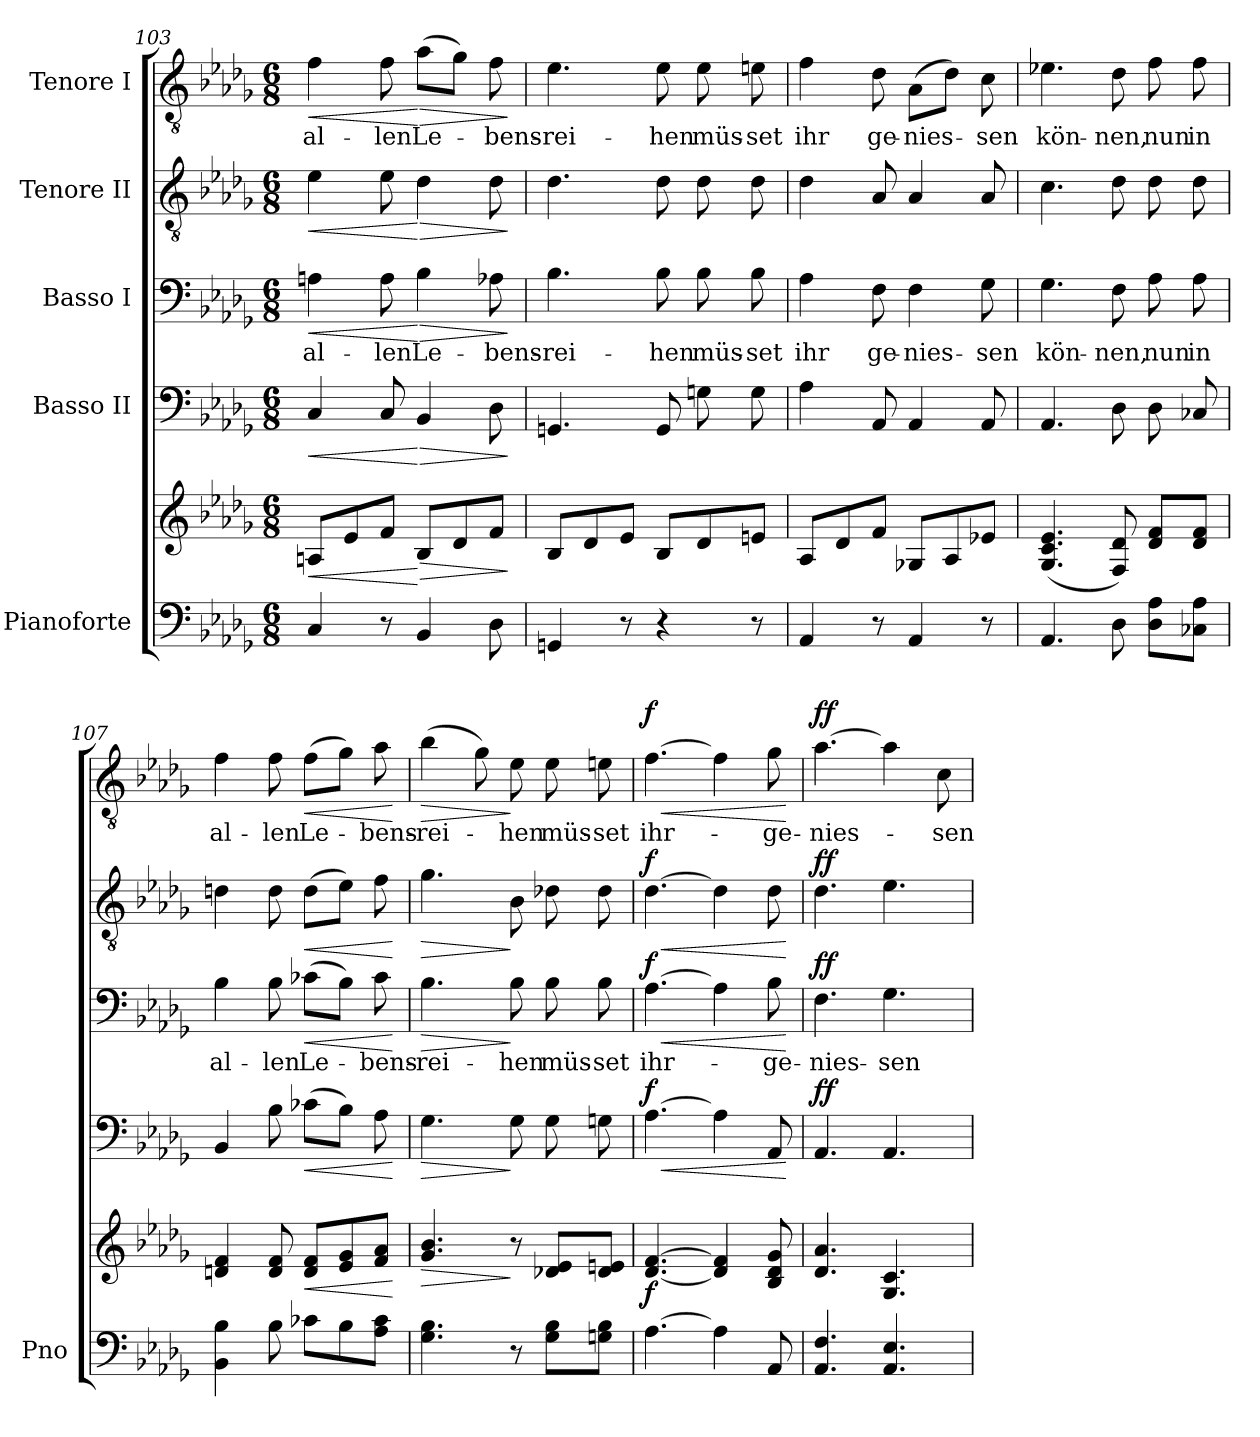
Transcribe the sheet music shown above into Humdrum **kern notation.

**kern	**kern	**dynam	**kern	**dynam	**kern	**text	**dynam	**kern	**dynam	**kern	**text	**dynam
*part5	*part5	*part5	*part4	*part4	*part3	*part3	*part3	*part2	*part2	*part1	*part1	*part1
*staff6	*staff5	*staff5/6	*staff4	*staff4	*staff3	*staff3	*staff3	*staff2	*staff2	*staff1	*staff1	*staff1
*I"Pianoforte	*	*	*I"Basso II	*	*I"Basso I	*	*	*I"Tenore II	*	*I"Tenore I	*	*
*I'Pno	*	*	*	*	*	*	*	*	*	*	*	*
*clefF4	*clefG2	*	*clefF4	*	*clefF4	*	*	*clefGv2	*	*clefGv2	*	*
*k[b-e-a-d-g-]	*k[b-e-a-d-g-]	*	*k[b-e-a-d-g-]	*	*k[b-e-a-d-g-]	*	*	*k[b-e-a-d-g-]	*	*k[b-e-a-d-g-]	*	*
*M6/8	*M6/8	*	*M6/8	*	*M6/8	*	*	*M6/8	*	*M6/8	*	*
=103	=103	=103	=103	=103	=103	=103	=103	=103	=103	=103	=103	=103
!	!	!LO:HP:b	!	!LO:HP:b	!	!LO:LY:b	!LO:HP:b	!	!LO:HP:b	!	!LO:LY:b	!LO:HP:b
4C/	8An/L	<	4C/	<	4An\	al-	<	4e-\	<	4f\	al-	<
.	8e-/	.	.	.	.	.	.	.	.	.	.	.
!	!	!	!	!	!	!LO:LY:b	!	!	!	!	!LO:LY:b	!
8r	8f/J	.	8C/	.	8A\	-len	.	8e-\	.	8f\	-len	.
!	!	!LO:HP:n=1:b	!	!LO:HP:n=1:b	!	!LO:LY:b	!LO:HP:n=1:b	!	!LO:HP:n=1:b	!	!LO:LY:b	!LO:HP:n=1:b
4BB-/	8B-/L	[ >	4BB-/	[ >	4B-\	Le-	[ >	4d-\	[ >	(8a-\L	Le-	[ >
.	8d-/	.	.	.	.	.	.	.	.	8g-\J)	.	.
!	!	!	!	!	!	!LO:LY:b	!	!	!	!	!LO:LY:b	!
8D-\	8f/J	.	8D-\	.	8A-X\	-bens-	.	8d-\	.	8f\	-bens-	.
.	.	]	.	]	.	.	]	.	]	.	.	]
=104	=104	=104	=104	=104	=104	=104	=104	=104	=104	=104	=104	=104
!	!	!	!	!	!	!LO:LY:b	!	!	!	!	!LO:LY:b	!
4GGn/	8B-/L	.	4.GGn/	.	4.B-\	-rei-	.	4.d-\	.	4.e-\	-rei-	.
.	8d-/	.	.	.	.	.	.	.	.	.	.	.
8r	8e-/J	.	.	.	.	.	.	.	.	.	.	.
!	!	!	!	!	!	!LO:LY:b	!	!	!	!	!LO:LY:b	!
4r	8B-/L	.	8GG/	.	8B-\	-hen	.	8d-\	.	8e-\	-hen	.
!	!	!	!	!	!	!LO:LY:b	!	!	!	!	!LO:LY:b	!
.	8d-/	.	8Gn\	.	8B-\	müs-	.	8d-\	.	8e-\	müs-	.
!	!	!	!	!	!	!LO:LY:b	!	!	!	!	!LO:LY:b	!
8r	8en/J	.	8G\	.	8B-\	-set	.	8d-\	.	8en\	-set	.
=105	=105	=105	=105	=105	=105	=105	=105	=105	=105	=105	=105	=105
!	!	!	!	!	!	!LO:LY:b	!	!	!	!	!LO:LY:b	!
4AA-/	8A-/L	.	4A-\	.	4A-\	ihr	.	4d-\	.	4f\	ihr	.
.	8d-/	.	.	.	.	.	.	.	.	.	.	.
!	!	!	!	!	!	!LO:LY:b	!	!	!	!	!LO:LY:b	!
8r	8f/J	.	8AA-/	.	8F\	ge-	.	8A-/	.	8d-\	ge-	.
!	!	!	!	!	!	!LO:LY:b	!	!	!	!	!LO:LY:b	!
4AA-/	8G-X/L	.	4AA-/	.	4F\	-nies-	.	4A-/	.	(8A-\L	-nies-	.
.	8A-/	.	.	.	.	.	.	.	.	8d-\J)	.	.
!	!	!	!	!	!	!LO:LY:b	!	!	!	!	!LO:LY:b	!
8r	8e-X/J	.	8AA-/	.	8G-\	-sen	.	8A-/	.	8c\	-sen	.
=106	=106	=106	=106	=106	=106	=106	=106	=106	=106	=106	=106	=106
!	!	!	!	!	!	!LO:LY:b	!	!	!	!	!LO:LY:b	!
4.AA-/	(4.G-/ 4.c/ 4.e-/	.	4.AA-/	.	4.G-\	kön-	.	4.c\	.	4.e-X\	kön-	.
!	!	!	!	!	!	!LO:LY:b	!	!	!	!	!LO:LY:b	!
8D-\	8F/ 8d-/)	.	8D-\	.	8F\	-nen,	.	8d-\	.	8d-\	-nen,	.
!	!	!	!	!	!	!LO:LY:b	!	!	!	!	!LO:LY:b	!
8D-\ 8A-\L	8d-/ 8f/L	.	8D-\	.	8A-\	nun	.	8d-\	.	8f\	nun	.
!	!	!	!	!	!	!LO:LY:b	!	!	!	!	!LO:LY:b	!
8C-X\ 8A-\J	8d-/ 8f/J	.	8C-X/	.	8A-\	in	.	8d-\	.	8f\	in	.
=107	=107	=107	=107	=107	=107	=107	=107	=107	=107	=107	=107	=107
!	!	!	!	!	!	!LO:LY:b	!	!	!	!	!LO:LY:b	!
4BB-\ 4B-\	4dn/ 4f/	.	4BB-/	.	4B-\	al-	.	4dn\	.	4f\	al-	.
!	!	!	!	!	!	!LO:LY:b	!	!	!	!	!LO:LY:b	!
8B-\	8d/ 8f/	.	8B-\	.	8B-\	-len	.	8d\	.	8f\	-len	.
!	!	!LO:HP:b	!	!LO:HP:b	!	!LO:LY:b	!LO:HP:b	!	!LO:HP:b	!	!LO:LY:b	!LO:HP:b
8c-X\L	8d/ 8f/L	<	(8c-X\L	<	(8c-X\L	Le-	<	(8d\L	<	(8f\L	Le-	<
8B-\	8e-/ 8g-/	.	8B-\J)	.	8B-\J)	.	.	8e-\J)	.	8g-\J)	.	.
!	!	!	!	!	!	!LO:LY:b	!	!	!	!	!LO:LY:b	!
8A-\ 8c-\J	8f/ 8a-/J	.	8A-\	.	8c-\	-bens-	.	8f\	.	8a-\	-bens-	.
.	.	[	.	[	.	.	[	.	[	.	.	[
!!LO:PB:g=z
=108	=108	=108	=108	=108	=108	=108	=108	=108	=108	=108	=108	=108
!	!	!LO:HP:b	!	!LO:HP:b	!	!LO:LY:b	!LO:HP:b	!	!LO:HP:b	!	!LO:LY:b	!LO:HP:b
4.G-\ 4.B-\	4.g-/ 4.b-/	>	4.G-\	>	4.B-\	-rei-	>	4.g-\	>	(4b-\	-rei-	>
.	.	.	.	.	.	.	.	.	.	8g-\)	.	.
!	!	!	!	!	!	!LO:LY:b	!	!	!	!	!LO:LY:b	!
8r	8r	]	8G-\	]	8B-\	-hen	]	8B-\	]	8e-\	-hen	]
!	!	!	!	!	!	!LO:LY:b	!	!	!	!	!LO:LY:b	!
8G-\ 8B-\L	8d-X/ 8e-/L	.	8G-\	.	8B-\	müs-	.	8d-X\	.	8e-\	müs-	.
!	!	!	!	!	!	!LO:LY:b	!	!	!	!	!LO:LY:b	!
8Gn\ 8B-\J	8d-/ 8en/J	.	8Gn\	.	8B-\	-set	.	8d-\	.	8en\	-set	.
=109	=109	=109	=109	=109	=109	=109	=109	=109	=109	=109	=109	=109
!	!	!LO:DY:b	!	!LO:HP:b	!	!LO:LY:b	!LO:HP:b	!	!LO:HP:b	!	!LO:LY:b	!LO:HP:b
!	!	!	!	!LO:DY:n=1:a	!	!	!LO:DY:n=1:a	!	!LO:DY:n=1:a	!	!	!LO:DY:n=1:a
[4.A-\	[4.d-/ [4.f/	f	[4.A-\	< f	[4.A-\	ihr-	< f	[4.d-\	< f	[4.f\	ihr-	< f
4A-\]	4d-/] 4f/]	.	4A-\]	.	4A-\]	.	.	4d-\]	.	4f\]	.	.
!	!	!	!	!	!	!LO:LY:b	!	!	!	!	!LO:LY:b	!
8AA-/	8B-/ 8d-/ 8g-/	.	8AA-/	.	8B-\	-ge-	.	8d-\	.	8g-\	-ge-	.
.	.	.	.	[	.	.	[	.	[	.	.	[
=110	=110	=110	=110	=110	=110	=110	=110	=110	=110	=110	=110	=110
!	!	!	!	!LO:DY:a	!	!LO:LY:b	!LO:DY:a	!	!LO:DY:a	!	!LO:LY:b	!LO:DY:a
4.AA-/ 4.F/	4.d-/ 4.a-/	.	4.AA-/	ff	4.F\	-nies-	ff	4.d-\	ff	[4.a-\	-nies-	ff
!	!	!	!	!	!	!LO:LY:b	!	!	!	!	!	!
4.AA-/ 4.E-/	4.G-/ 4.c/	.	4.AA-/	.	4.G-\	-sen	.	4.e-\	.	4a-\]	.	.
!	!	!	!	!	!	!	!	!	!	!	!LO:LY:b	!
.	.	.	.	.	.	.	.	.	.	8c\	-sen	.
=	=	=	=	=	=	=	=	=	=	=	=	=
*-	*-	*-	*-	*-	*-	*-	*-	*-	*-	*-	*-	*-
